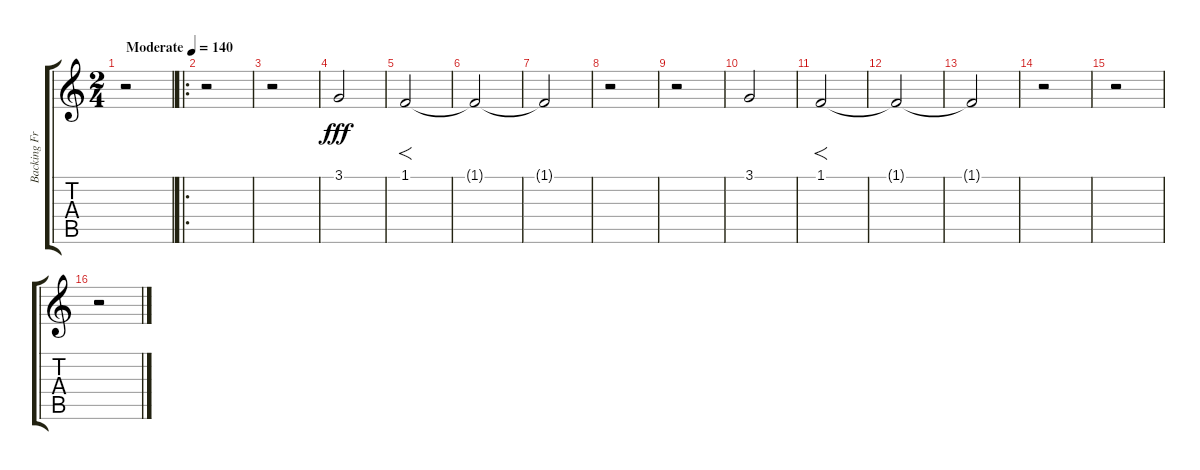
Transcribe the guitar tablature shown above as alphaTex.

\track ("Backing French Horn 2" "Backing Fr") {instrument frenchhorn}
\staff {score tabs}
\tuning (E4 B3 G3 D3 A2 E2) {hide}
\ts (2 4)
\tempo (140 "Moderate")
\clef g2
\ks c
r.2{dy fff instrument frenchhorn} |
\ro
r.2 |
r.2 |
3.1.2 |
1.1.2{f} |
1.1{t}.2 |
1.1{t}.2 |
r.2 |
r.2 |
3.1.2 |
1.1.2{f} |
1.1{t}.2 |
1.1{t}.2 |
r.2 |
r.2 |
r.2
